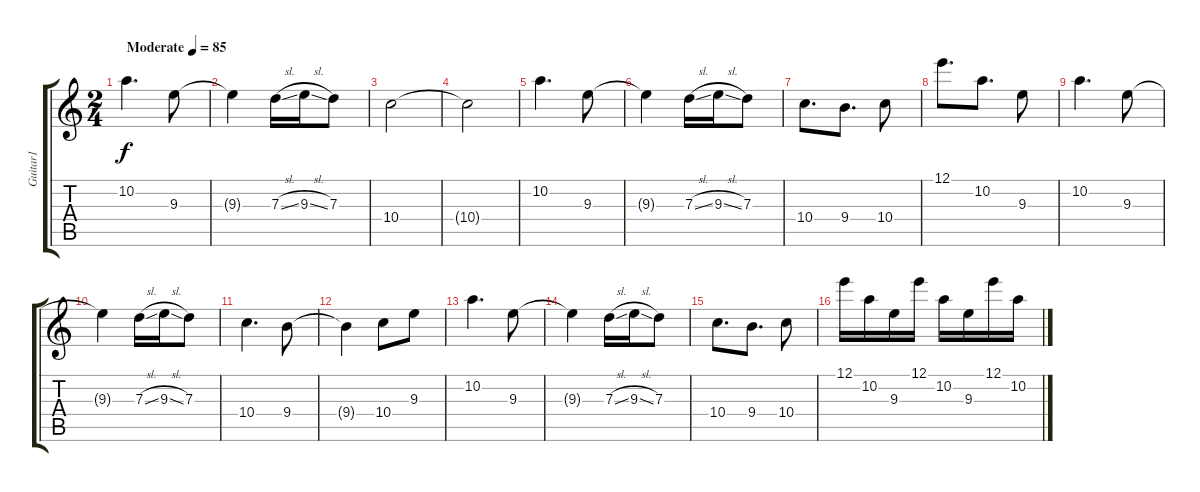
\track ("Guitar1" "Guitar1") {instrument distortionguitar}
\staff {score tabs}
\tuning (E4 B3 G3 D3 A2 E2) {hide}
\ts (2 4)
\tempo (85 "Moderate")
\clef g2
\ks c
10.2.4{d dy f instrument distortionguitar} 9.3.8 |
9.3{t}.4 7.3{sl}.16 9.3{sl}.16 7.3.8 |
10.4.2 |
10.4{t}.2 |
10.2.4{d} 9.3.8 |
9.3{t}.4 7.3{sl}.16 9.3{sl}.16 7.3.8 |
10.4.8{d} 9.4.8{d} 10.4.8 |
12.1.8{d} 10.2.8{d} 9.3.8 |
10.2.4{d} 9.3.8 |
9.3{t}.4 7.3{sl}.16 9.3{sl}.16 7.3.8 |
10.4.4{d} 9.4.8 |
9.4{t}.4 10.4.8 9.3.8 |
10.2.4{d} 9.3.8 |
9.3{t}.4 7.3{sl}.16 9.3{sl}.16 7.3.8 |
10.4.8{d} 9.4.8{d} 10.4.8 |
12.1.16 10.2.16 9.3.16 12.1.16 10.2.16 9.3.16 12.1.16 10.2.16
